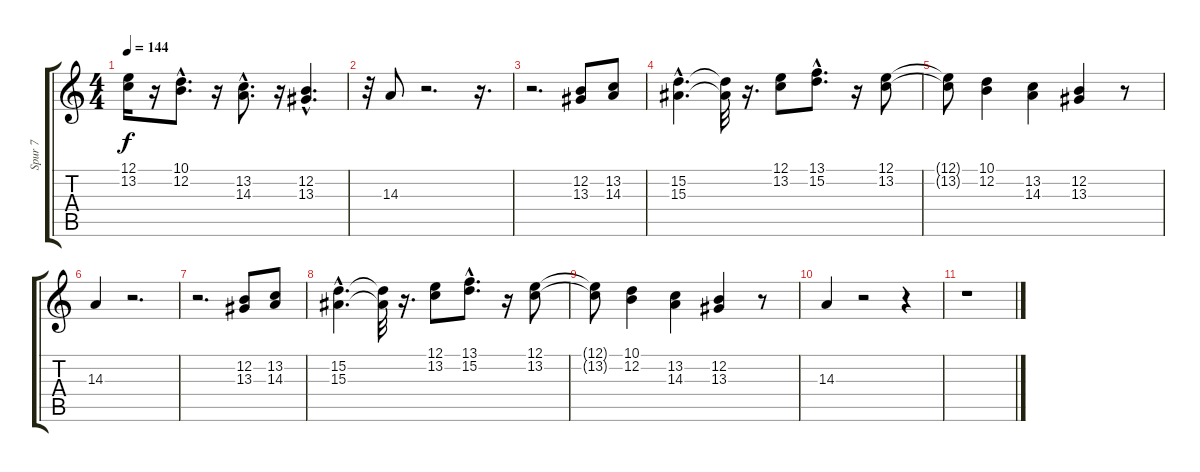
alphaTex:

\track ("Spur 7" "Spur 7") {instrument stringensemble1}
\staff {score tabs}
\tuning (E4 B3 G3 D3 A2 E2) {hide}
\ts (4 4)
\tempo 144
\clef g2
\ks c
(12.1{t} 13.2{t}).16{dy f} r.16 (10.1 12.2{hac}).8{d} r.16 (13.2{hac} 14.3).8{d} r.16 (12.2{hac} 13.3).4{d} |
r.32 14.3.8 r.2{d} r.16{d} |
r.2{d} (12.2 13.3).8 (13.2 14.3).8 |
(15.2{hac} 15.3{hac}).4{d} (15.2{t} 15.3{t}).32 r.16{d} (12.1 13.2).8 (13.1{hac} 15.2{hac}).8{d} r.16 (12.1 13.2).8 |
(12.1{t} 13.2{t}).8 (10.1 12.2).4 (13.2 14.3).4 (12.2 13.3).4 r.8 |
14.3.4 r.2{d} |
r.2{d} (12.2 13.3).8 (13.2 14.3).8 |
(15.2{hac} 15.3{hac}).4{d} (15.2{t} 15.3{t}).32 r.16{d} (12.1 13.2).8 (13.1{hac} 15.2{hac}).8{d} r.16 (12.1 13.2).8 |
(12.1{t} 13.2{t}).8 (10.1 12.2).4 (13.2 14.3).4 (12.2 13.3).4 r.8 |
14.3.4 r.2 r.4 |
r.1
